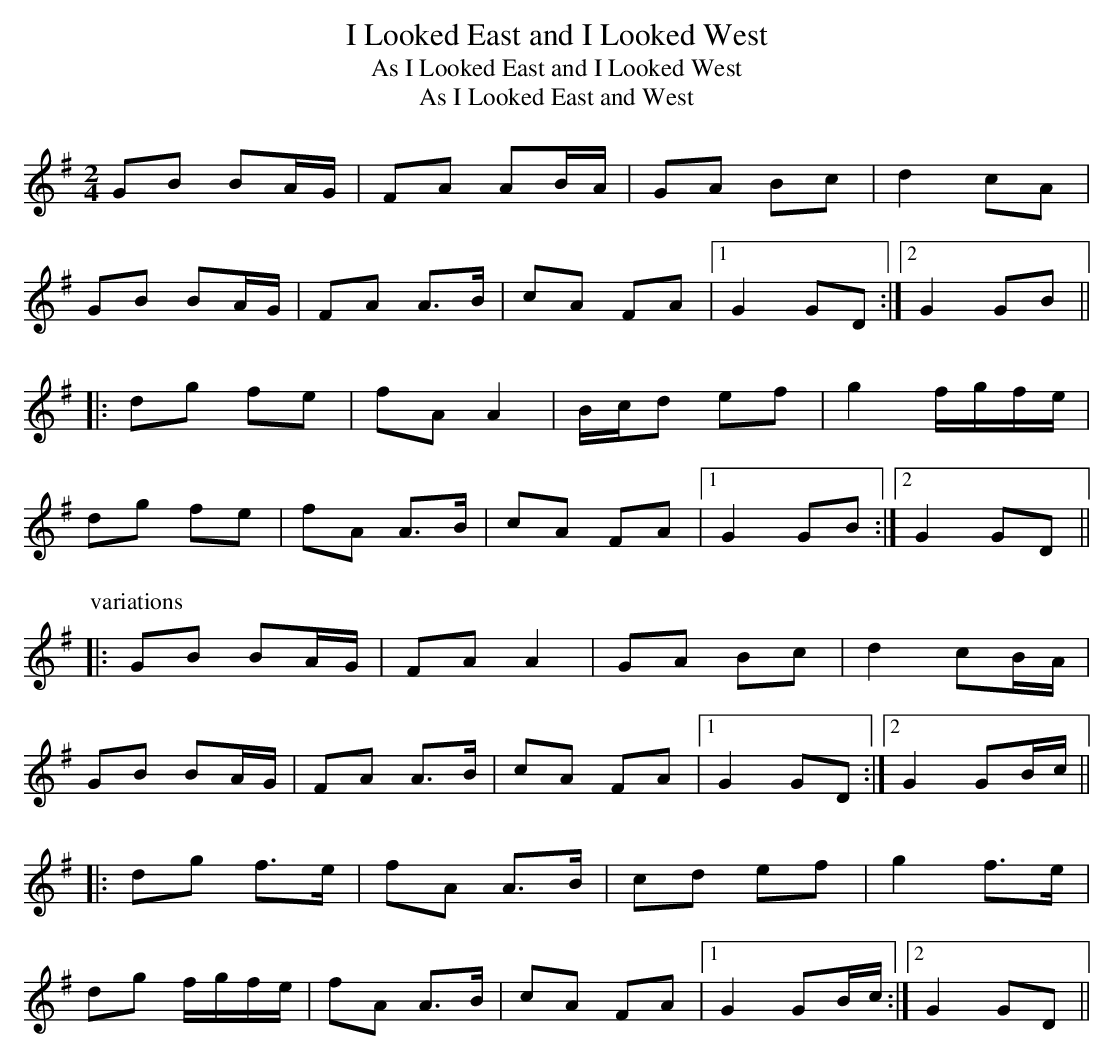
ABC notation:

X:1
T:I Looked East and I Looked West
T:As I Looked East and I Looked West
T:As I Looked East and West
M:2/4
L:1/8
K:G
GB BA/G/ | FA AB/A/ | GA Bc | d2 cA |
GB BA/G/ | FA A>B | cA FA |1 G2 GD :|2 G2 GB ||
|: dg fe | fA A2 | B/c/d ef | g2 f/g/f/e/ |
dg fe | fA A>B | cA FA |1 G2 GB :|2 G2 GD ||
P:variations
|: GB BA/G/ | FA A2 | GA Bc | d2 cB/A/ |
GB BA/G/ | FA A>B | cA FA |1 G2 GD :|2 G2 GB/c/ ||
|: dg f>e | fA A>B | cd ef | g2 f>e |
dg f/g/f/e/ | fA A>B | cA FA |1 G2 GB/c/ :|2 G2 GD ||
